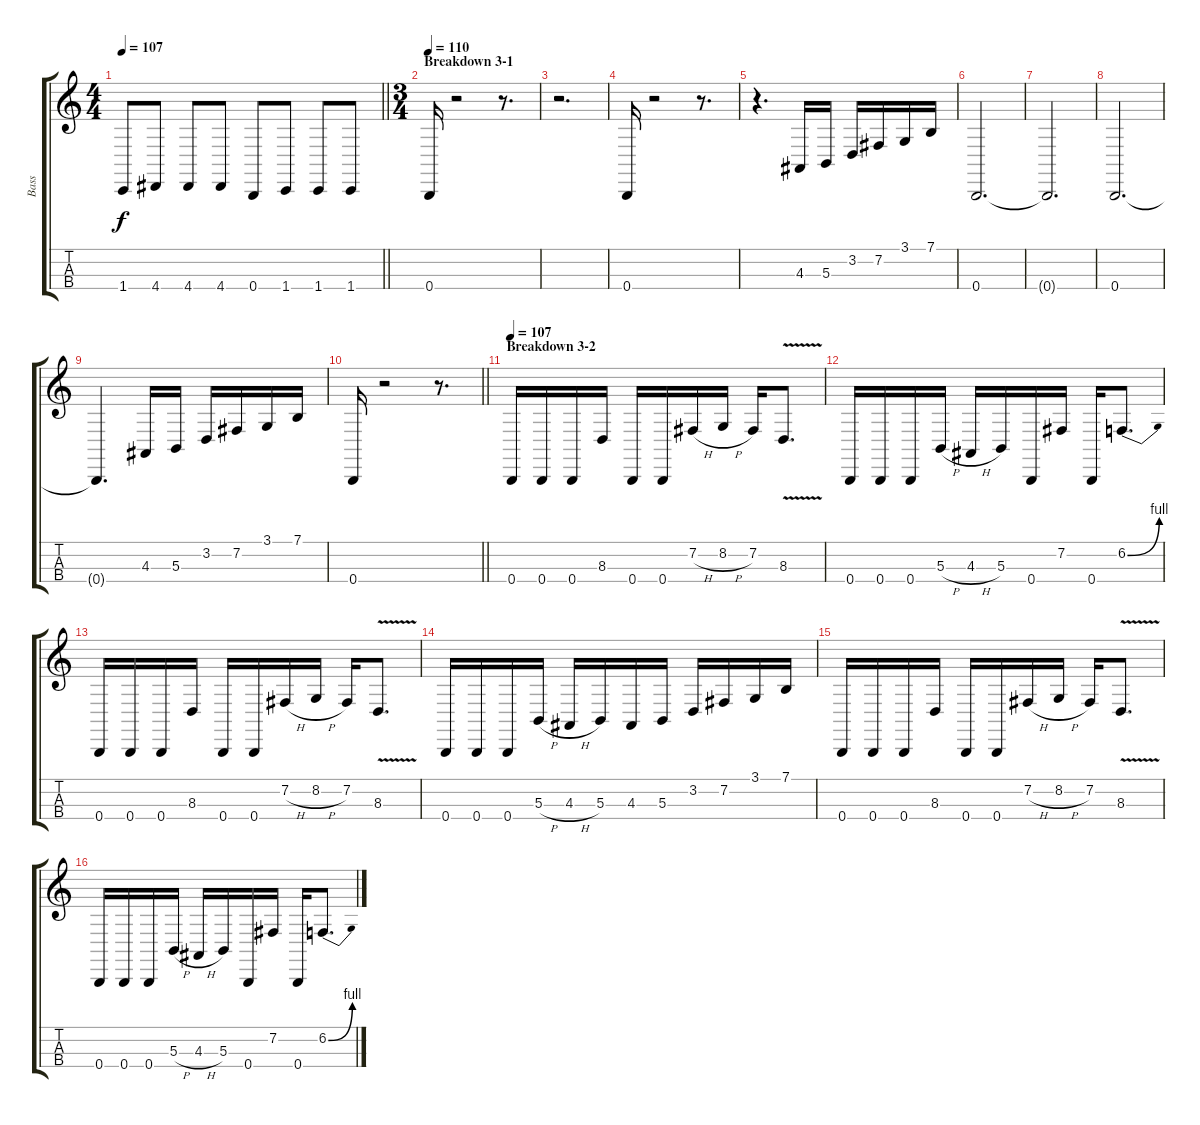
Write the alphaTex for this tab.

\track ("Bass" "Bass") {instrument brightacousticpiano}
\staff {score tabs}
\tuning (E3 B2 Gb2 B1) {hide}
\ts (4 4)
\tempo 107
\clef g2
\barLineRight lightlight
\ks c
1.4.8{dy f} 4.4.8 4.4.8 4.4.8 0.4.8 1.4.8 1.4.8 1.4.8 |
\ts (3 4)
\section ("" "Breakdown 3-1")
\tempo 110
0.4.16 r.2 r.8{d} |
r.2{d} |
0.4.16 r.2 r.8{d} |
r.4{d} 4.3.16 5.3.16 3.2.16 7.2.16 3.1.16 7.1.16 |
0.4.2{d} |
0.4{t}.2{d} |
0.4.2{d} |
0.4{t}.4{d} 4.3.16 5.3.16 3.2.16 7.2.16 3.1.16 7.1.16 |
\barLineRight lightlight
0.4.16 r.2 r.8{d} |
\section ("" "Breakdown 3-2")
\tempo 107
0.4.16 0.4.16 0.4.16 8.3.16 0.4.16 0.4.16 7.2{h}.16 8.2{h}.16 7.2.16 8.3{v}.8{d} |
0.4.16 0.4.16 0.4.16 5.3{h}.16 4.3{h}.16 5.3.16 0.4.16 7.2.16 0.4.16 6.2{be (bend 0 0 60 4)}.8{d} |
0.4.16 0.4.16 0.4.16 8.3.16 0.4.16 0.4.16 7.2{h}.16 8.2{h}.16 7.2.16 8.3{v}.8{d} |
0.4.16 0.4.16 0.4.16 5.3{h}.16 4.3{h}.16 5.3.16 4.3.16 5.3.16 3.2.16 7.2.16 3.1.16 7.1.16 |
0.4.16 0.4.16 0.4.16 8.3.16 0.4.16 0.4.16 7.2{h}.16 8.2{h}.16 7.2.16 8.3{v}.8{d} |
0.4.16 0.4.16 0.4.16 5.3{h}.16 4.3{h}.16 5.3.16 0.4.16 7.2.16 0.4.16 6.2{be (bend 0 0 60 4)}.8{d}
